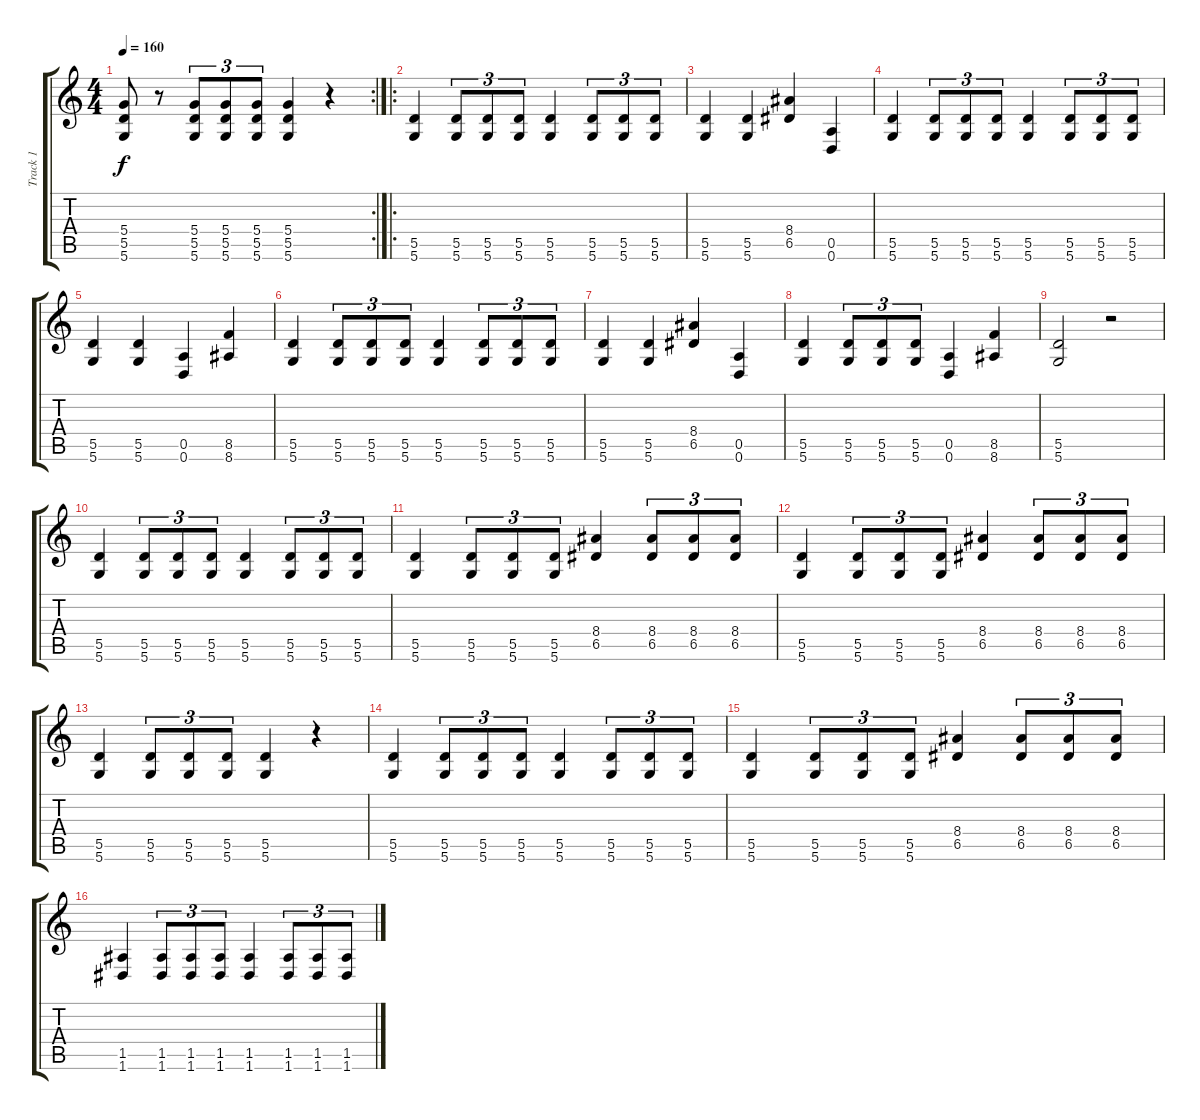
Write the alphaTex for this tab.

\track ("Track 1" "Track 1") {instrument acousticguitarsteel}
\staff {score tabs}
\tuning (E4 B3 G3 D3 A2 D2) {hide}
\rc 2
\ts (4 4)
\tempo 160
\clef g2
\ks c
(5.4 5.5 5.6).8{dy f} r.8 (5.4 5.5 5.6).8{tu (3 2)} (5.4 5.5 5.6).8{tu (3 2)} (5.4 5.5 5.6).8{tu (3 2)} (5.4 5.5 5.6).4 r.4 |
\ro
(5.5 5.6).4 (5.5 5.6).8{tu (3 2)} (5.5 5.6).8{tu (3 2)} (5.5 5.6).8{tu (3 2)} (5.5 5.6).4 (5.5 5.6).8{tu (3 2)} (5.5 5.6).8{tu (3 2)} (5.5 5.6).8{tu (3 2)} |
(5.5 5.6).4 (5.5 5.6).4 (8.4 6.5).4 (0.5 0.6).4 |
(5.5 5.6).4 (5.5 5.6).8{tu (3 2)} (5.5 5.6).8{tu (3 2)} (5.5 5.6).8{tu (3 2)} (5.5 5.6).4 (5.5 5.6).8{tu (3 2)} (5.5 5.6).8{tu (3 2)} (5.5 5.6).8{tu (3 2)} |
(5.5 5.6).4 (5.5 5.6).4 (0.5 0.6).4 (8.5 8.6).4 |
(5.5 5.6).4 (5.5 5.6).8{tu (3 2)} (5.5 5.6).8{tu (3 2)} (5.5 5.6).8{tu (3 2)} (5.5 5.6).4 (5.5 5.6).8{tu (3 2)} (5.5 5.6).8{tu (3 2)} (5.5 5.6).8{tu (3 2)} |
(5.5 5.6).4 (5.5 5.6).4 (8.4 6.5).4 (0.5 0.6).4 |
(5.5 5.6).4 (5.5 5.6).8{tu (3 2)} (5.5 5.6).8{tu (3 2)} (5.5 5.6).8{tu (3 2)} (0.5 0.6).4 (8.5 8.6).4 |
(5.5 5.6).2 r.2 |
(5.5 5.6).4 (5.5 5.6).8{tu (3 2)} (5.5 5.6).8{tu (3 2)} (5.5 5.6).8{tu (3 2)} (5.5 5.6).4 (5.5 5.6).8{tu (3 2)} (5.5 5.6).8{tu (3 2)} (5.5 5.6).8{tu (3 2)} |
(5.5 5.6).4 (5.5 5.6).8{tu (3 2)} (5.5 5.6).8{tu (3 2)} (5.5 5.6).8{tu (3 2)} (8.4 6.5).4 (8.4 6.5).8{tu (3 2)} (8.4 6.5).8{tu (3 2)} (8.4 6.5).8{tu (3 2)} |
(5.5 5.6).4 (5.5 5.6).8{tu (3 2)} (5.5 5.6).8{tu (3 2)} (5.5 5.6).8{tu (3 2)} (8.4 6.5).4 (8.4 6.5).8{tu (3 2)} (8.4 6.5).8{tu (3 2)} (8.4 6.5).8{tu (3 2)} |
(5.5 5.6).4 (5.5 5.6).8{tu (3 2)} (5.5 5.6).8{tu (3 2)} (5.5 5.6).8{tu (3 2)} (5.5 5.6).4 r.4 |
(5.5 5.6).4 (5.5 5.6).8{tu (3 2)} (5.5 5.6).8{tu (3 2)} (5.5 5.6).8{tu (3 2)} (5.5 5.6).4 (5.5 5.6).8{tu (3 2)} (5.5 5.6).8{tu (3 2)} (5.5 5.6).8{tu (3 2)} |
(5.5 5.6).4 (5.5 5.6).8{tu (3 2)} (5.5 5.6).8{tu (3 2)} (5.5 5.6).8{tu (3 2)} (8.4 6.5).4 (8.4 6.5).8{tu (3 2)} (8.4 6.5).8{tu (3 2)} (8.4 6.5).8{tu (3 2)} |
(1.5 1.6).4 (1.5 1.6).8{tu (3 2)} (1.5 1.6).8{tu (3 2)} (1.5 1.6).8{tu (3 2)} (1.5 1.6).4 (1.5 1.6).8{tu (3 2)} (1.5 1.6).8{tu (3 2)} (1.5 1.6).8{tu (3 2)}
